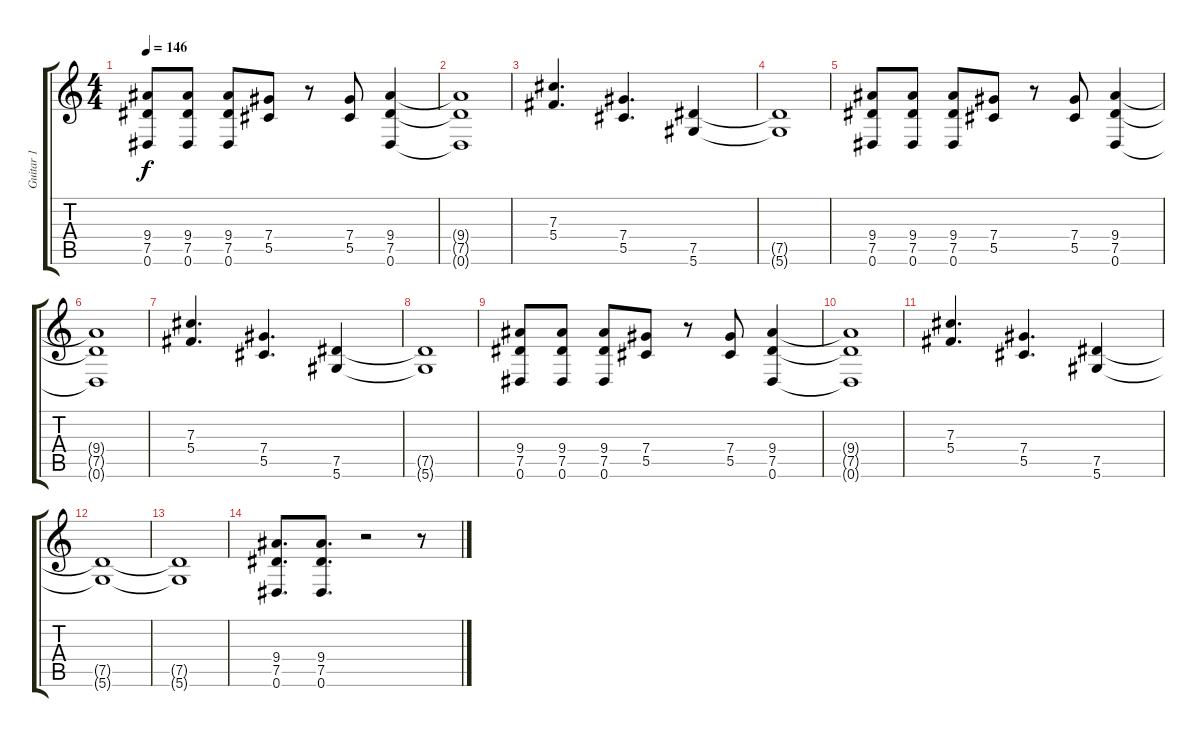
\track ("Guitar 1" "Guitar 1") {instrument distortionguitar}
\staff {score tabs}
\tuning (Eb4 Bb3 Gb3 Db3 Ab2 Eb2) {hide}
\ts (4 4)
\tempo 146
\clef g2
\ks c
(9.4 7.5 0.6).8{dy f} (9.4 7.5 0.6).8 (9.4 7.5 0.6).8 (7.4 5.5).8 r.8 (7.4 5.5).8 (9.4 7.5 0.6).4 |
(9.4{t} 7.5{t} 0.6{t}).1 |
(7.3 5.4).4{d} (7.4 5.5).4{d} (7.5 5.6).4 |
(7.5{t} 5.6{t}).1 |
(9.4 7.5 0.6).8 (9.4 7.5 0.6).8 (9.4 7.5 0.6).8 (7.4 5.5).8 r.8 (7.4 5.5).8 (9.4 7.5 0.6).4 |
(9.4{t} 7.5{t} 0.6{t}).1 |
(7.3 5.4).4{d} (7.4 5.5).4{d} (7.5 5.6).4 |
(7.5{t} 5.6{t}).1 |
(9.4 7.5 0.6).8 (9.4 7.5 0.6).8 (9.4 7.5 0.6).8 (7.4 5.5).8 r.8 (7.4 5.5).8 (9.4 7.5 0.6).4 |
(9.4{t} 7.5{t} 0.6{t}).1 |
(7.3 5.4).4{d} (7.4 5.5).4{d} (7.5 5.6).4 |
(7.5{t} 5.6{t}).1 |
(7.5{t} 5.6{t}).1 |
(9.4 7.5 0.6).8{d} (9.4 7.5 0.6).8{d} r.2 r.8
